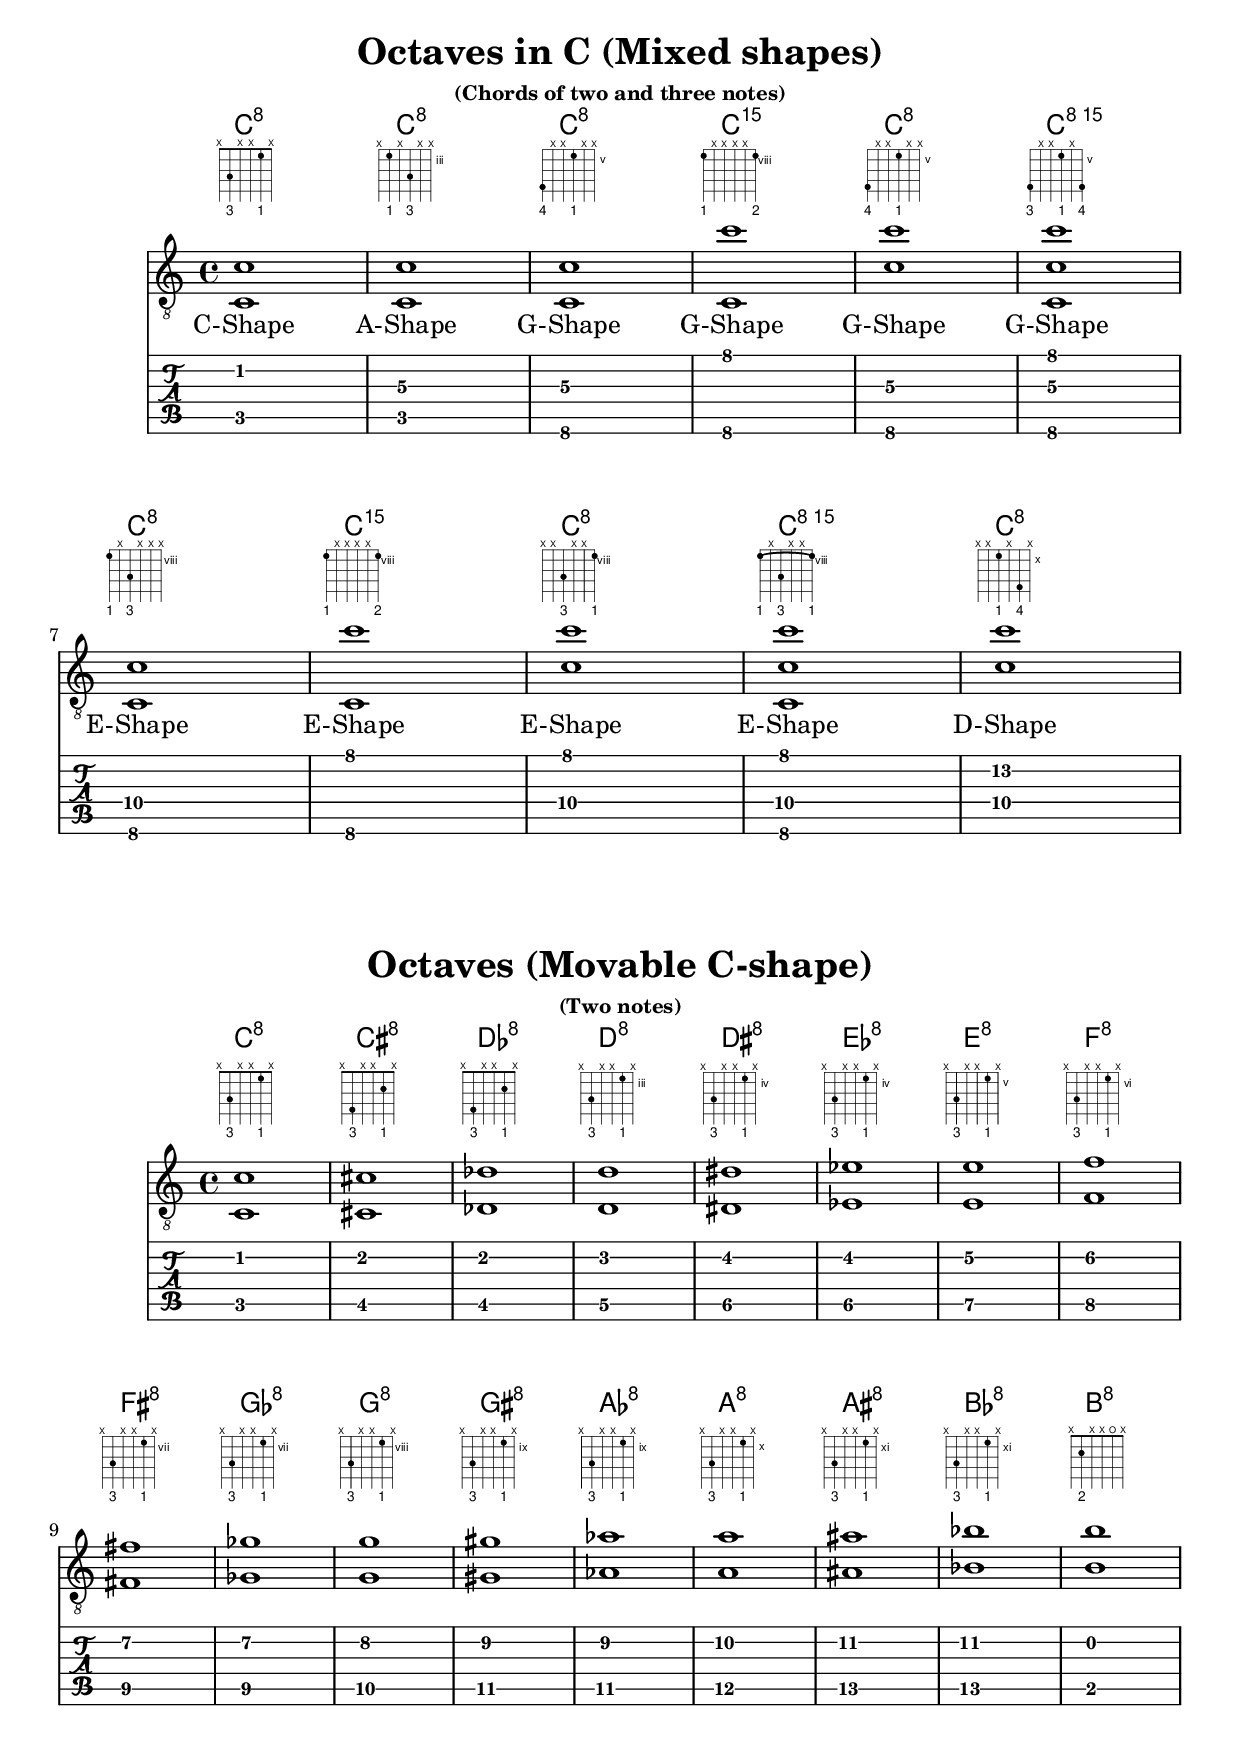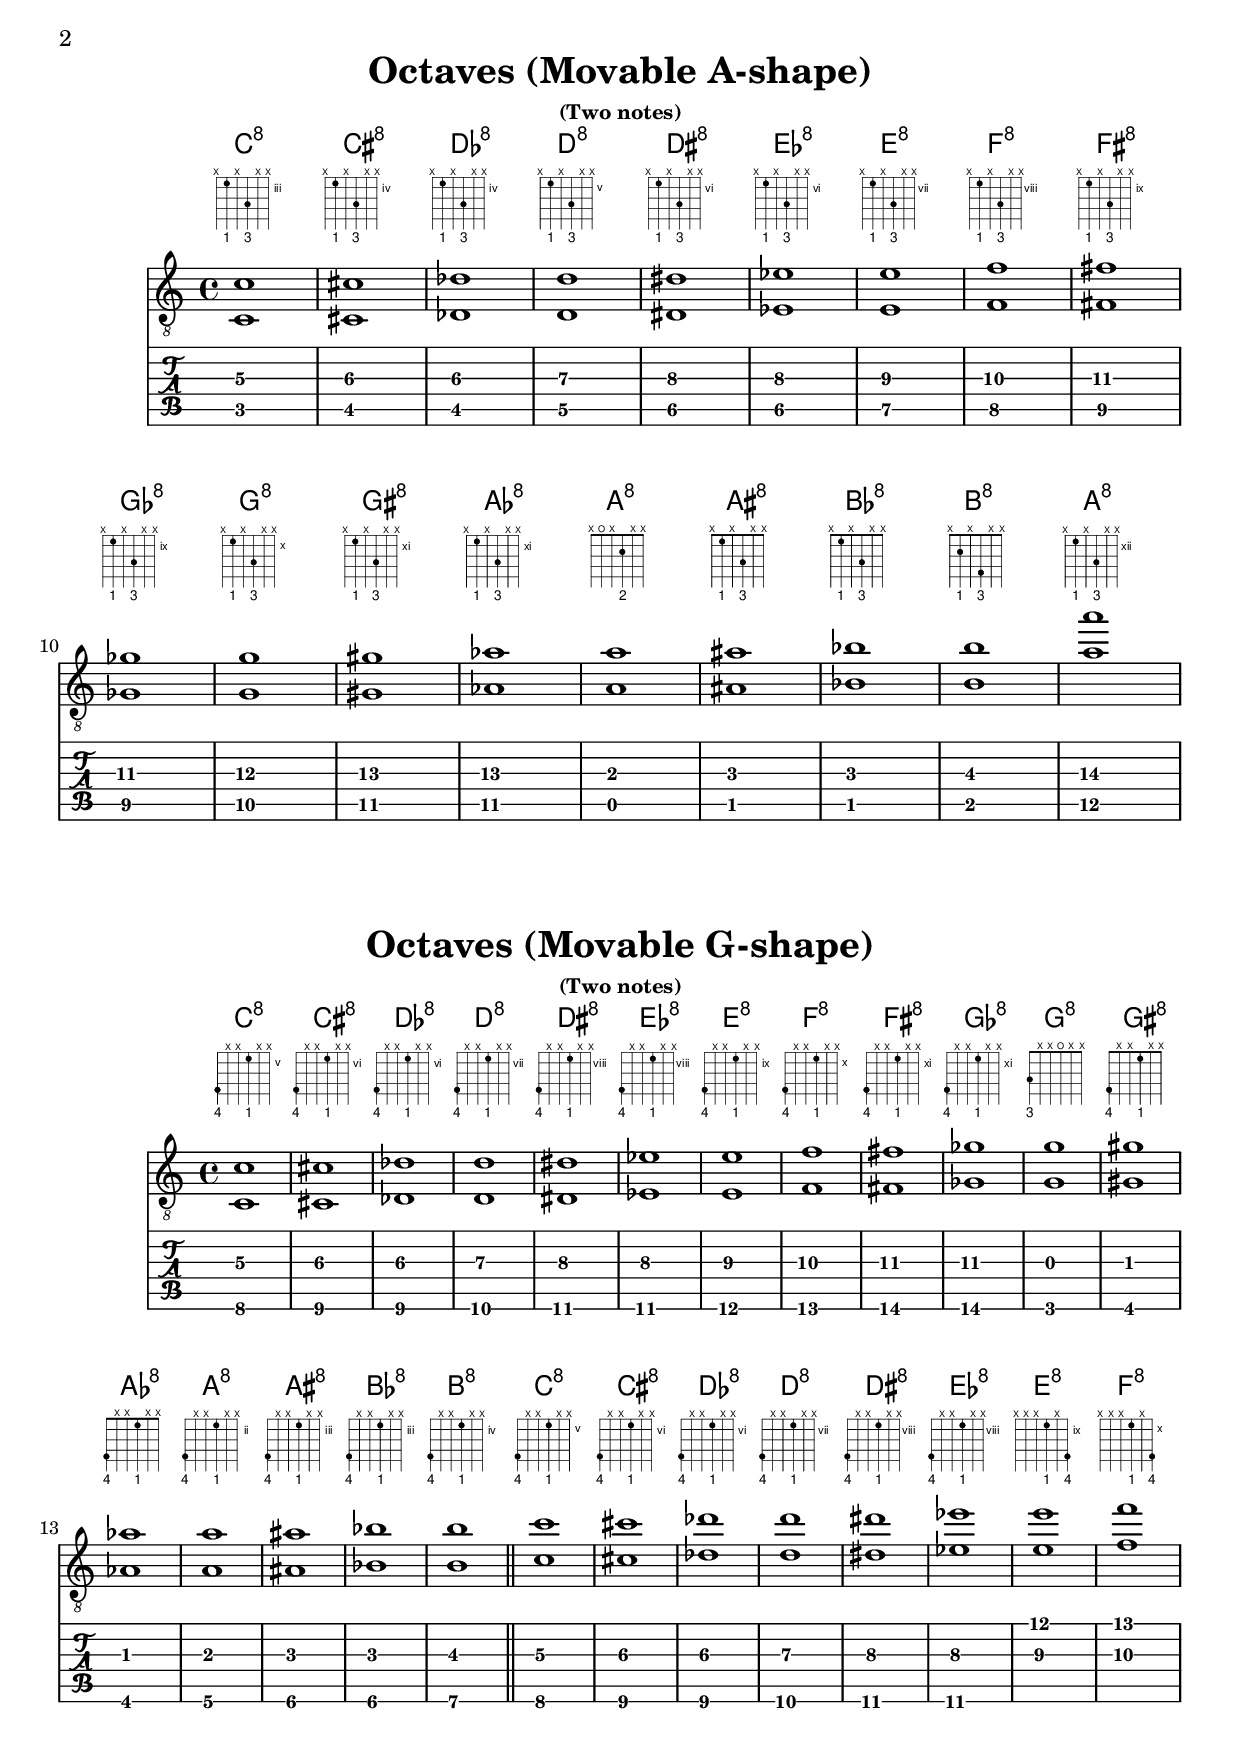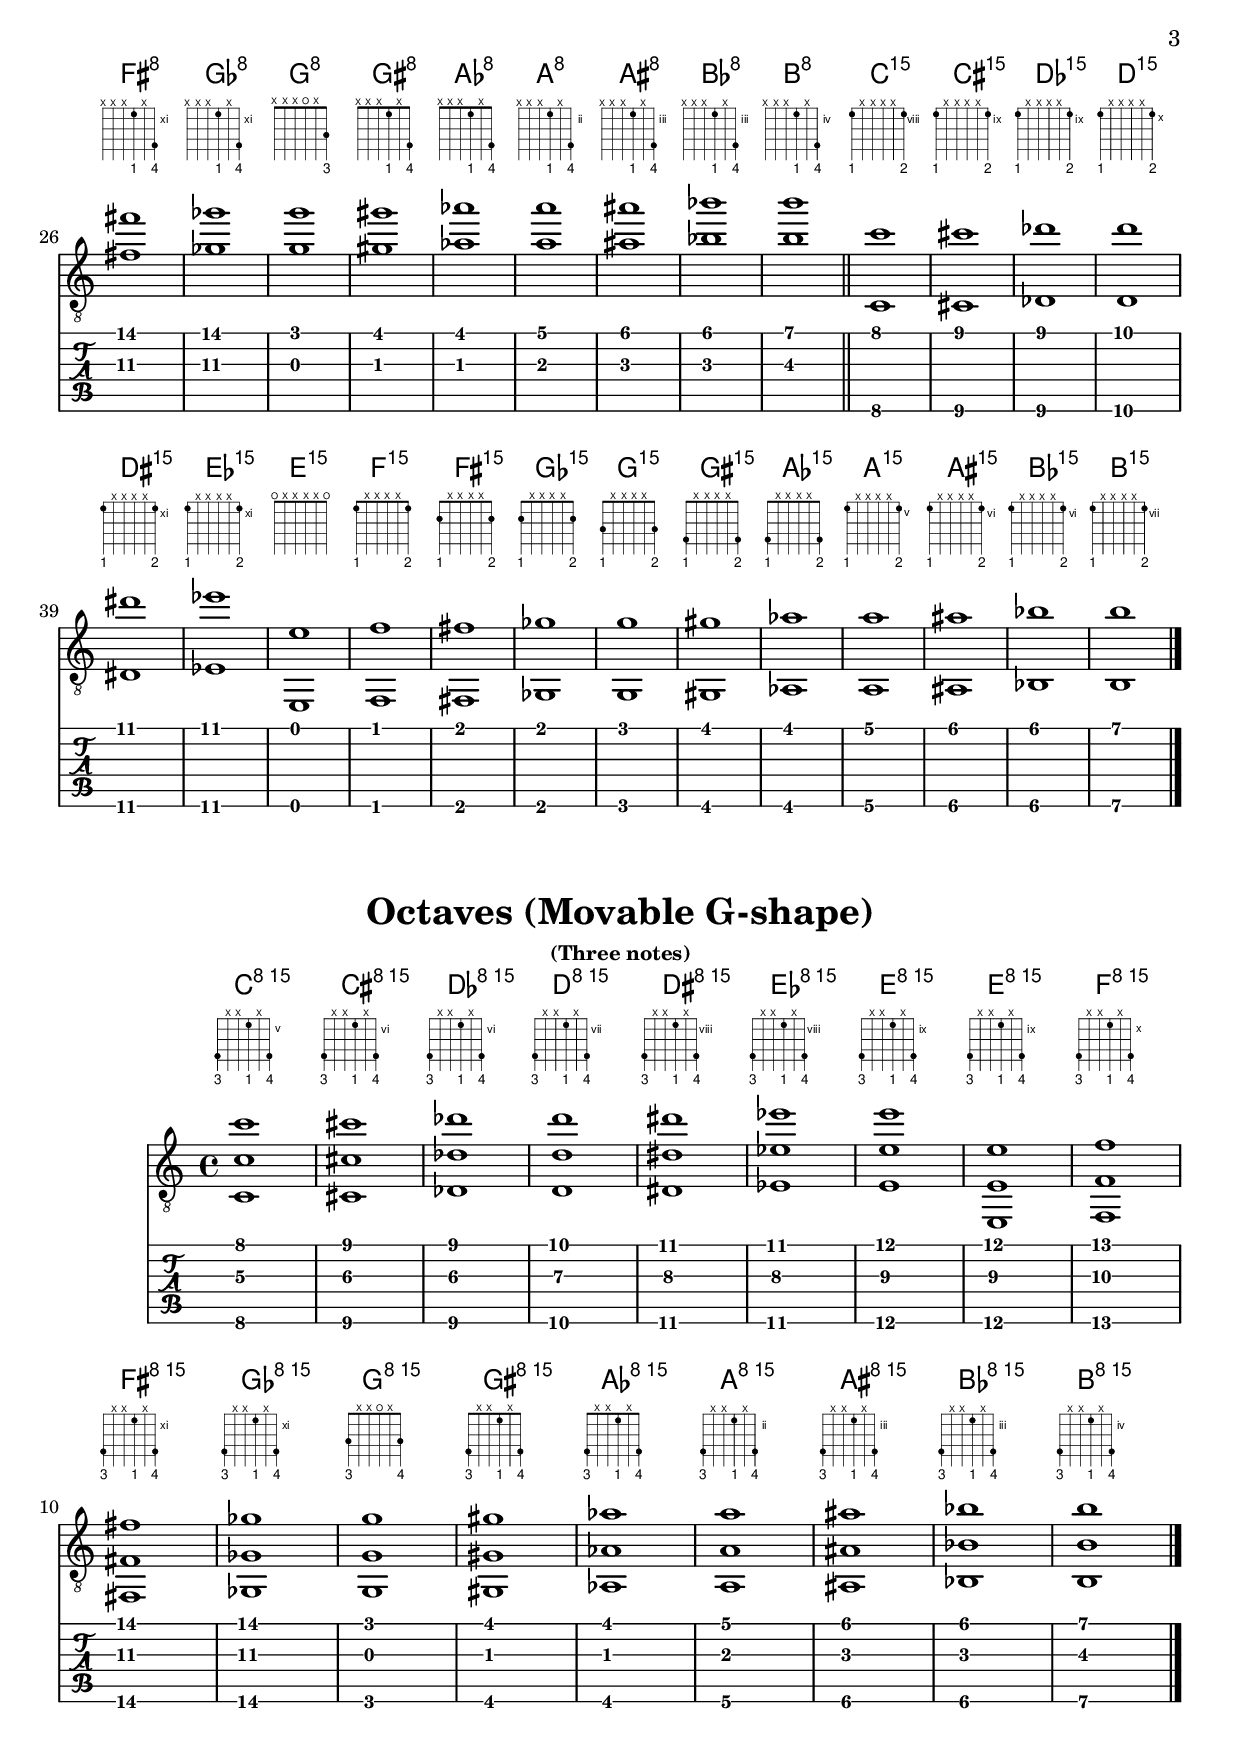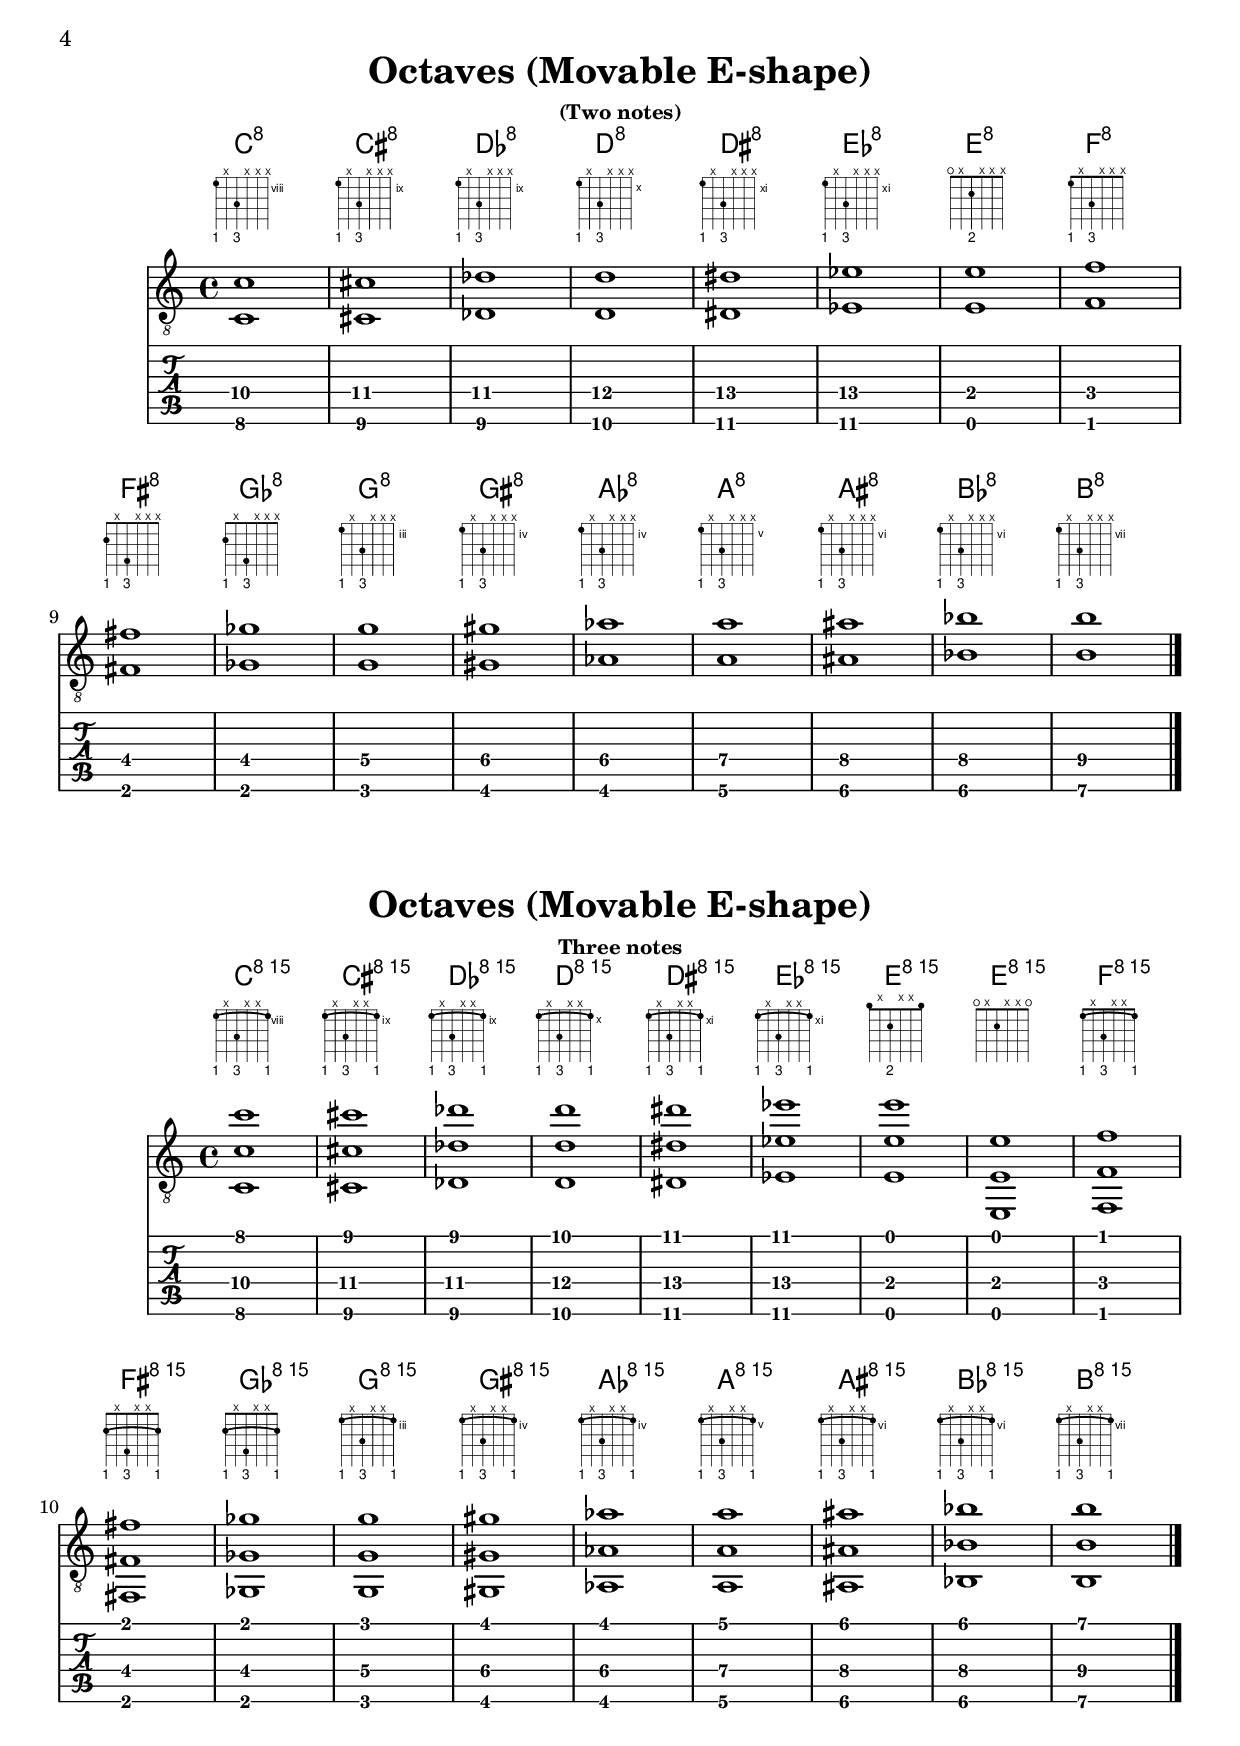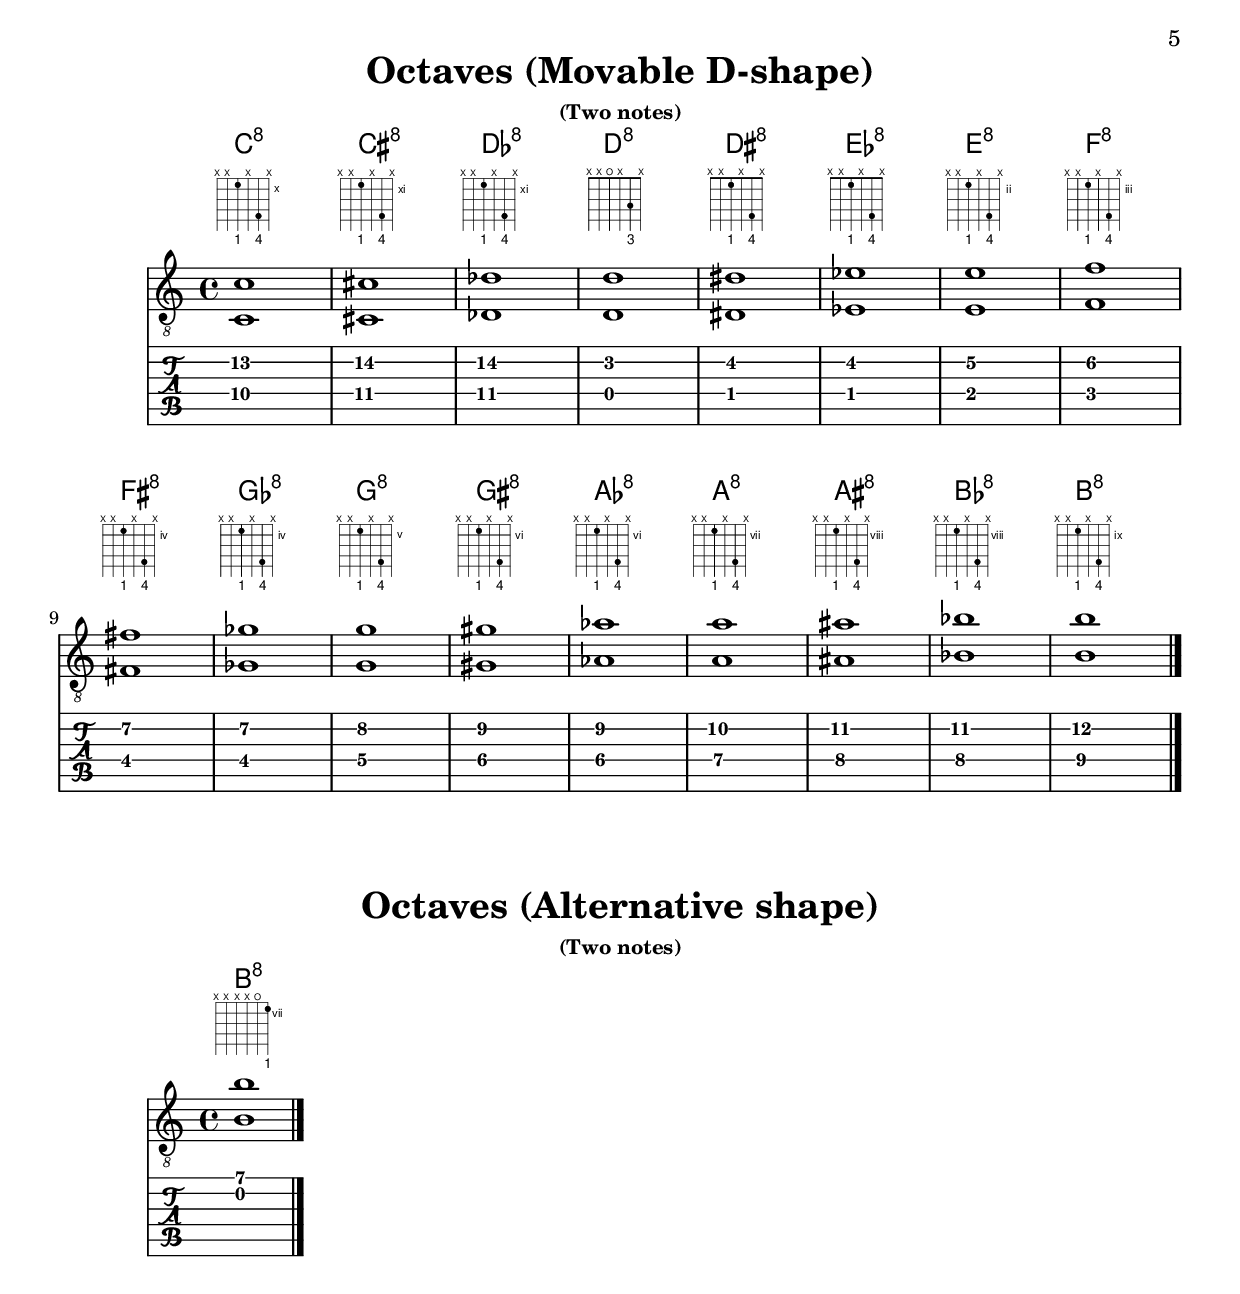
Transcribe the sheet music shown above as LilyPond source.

\version "2.19.15"
%\include "predefined-guitar-fretboards.ly"
\include "../c-shape.ly"
\include "../a-shape.ly"
\include "../g-shape.ly"
\include "../e-shape.ly"
\include "../d-shape.ly"
\include "../alt-shape.ly"

\layout {
   \context { %\Score
      %\override StringNumber.transparent = ##t
      \Voice
      \remove "New_fingering_engraver"
   }
}

\paper {
  print-all-headers = ##t
}

%%%%%%%%%%%%%%%%%%%%%%%%%%%%%%%%%%%%%%%%%%%%%%%%%%
%%%%%%%%%%%%%%%%%%%%% OCTAVES %%%%%%%%%%%%%%%%%%%%
%%%%%%%%%%%%%%%%%%%%%%%%%%%%%%%%%%%%%%%%%%%%%%%%%%

octavesMixedShapesInC = {
  \cShape
%  \chordmode { c:1.8 }
  <c c'>1
  \aShape
  <c c'>1
  \gShape
  <c c'>1
  <c c''>1
  <c' c''>1
  <c c' c''>1
  \eShape
  <c c'>1
  <c c''>
  <c' c''>
  <c c' c''>
  \dShape
  <c' c''>
%  \bar "|."
}

octavesMixedShapesInCDescription = \lyricmode {
  C-Shape 
  A-Shape 
  G-Shape G-Shape G-Shape G-Shape 
  E-Shape E-Shape E-Shape E-Shape
  D-Shape
}

octavesTwoNotes = {
% * Unisons (1 pitch name)
% **  perfect octaves
% *** (root position)
% **** (two notes)
% ***** (octave on the top)
  %\chordmode { c,1:1.8 }
  <c c'>1
  \transpose c cis { <c c'>1 }
  \transpose c des { <c c'>1 }
  \transpose c d { <c c'>1 }
  \transpose c dis { <c c'>1 }
  \transpose c es { <c c'>1 }
  \transpose c e { <c c'>1 }
  \transpose c f { <c c'>1 }
  \transpose c fis { <c c'>1 }
  \transpose c ges { <c c'>1 }
  \transpose c g { <c c'>1 }
  \transpose c gis { <c c'>1 }
  \transpose c as { <c c'>1 }
  \transpose c a { <c c'>1 }
  \transpose c ais { <c c'>1 }
  \transpose c bes { <c c'>1 }
  \transpose c b { <c c'>1 }
}

doubleOctavesTwoNotes = {
% * Monads (1 pitch name)
% ** perfect octaves
% *** (root position)
% **** (two notes)
% ***** (octave on the top)
  %\chordmode { c,1:1.15 }
  <c c''>1
  \transpose c cis { <c c''>1 }
  \transpose c des { <c c''>1 }
  \transpose c d { <c c''>1 }
  \transpose c dis { <c c''>1 }
  \transpose c es { <c c''>1 }
  \transpose c e, { <c c''>1 }
  \transpose c f, { <c c''>1 }
  \transpose c fis, { <c c''>1 }
  \transpose c ges, { <c c''>1 }
  \transpose c g, { <c c''>1 }
  \transpose c gis, { <c c''>1 }
  \transpose c as, { <c c''>1 }
  \transpose c a, { <c c''>1 }
  \transpose c ais, { <c c''>1 }
  \transpose c bes, { <c c''>1 }
  \transpose c b, { <c c''>1 }
}

octavesThreeNotes = {
% * Monads
% ** perfect octaves
% *** (root position)
% **** three notes
% ***** (octave on the top)
  %\chordmode { c,1:1.8.15 }
  <c c' c''>1
  \transpose c cis { <c c' c''>1 }
  \transpose c des { <c c' c''>1 }
  \transpose c d { <c c' c''>1 }
  \transpose c dis { <c c' c''>1 }
  \transpose c es { <c c' c''>1 }
  \transpose c e { <c c' c''>1 }
  \transpose c e, { <c c' c''>1 }
  \transpose c f, { <c c' c''>1 }
  \transpose c fis, { <c c' c''>1 }
  \transpose c ges, { <c c' c''>1 }
  \transpose c g, { <c c' c''>1 }
  \transpose c gis, { <c c' c''>1 }
  \transpose c as, { <c c' c''>1 }
  \transpose c a, { <c c' c''>1 }
  \transpose c ais, { <c c' c''>1 }
  \transpose c bes, { <c c' c''>1 }
  \transpose c b, { <c c' c''>1 }
}

%%%%%%%%%%%%%%%%%%%%%%%%%%%%%%%%%%%%%%%%%%%%%%%%%%
%%%%%%%%%%%%%% SCORE DEFINITIONS %%%%%%%%%%%%%%%%%
%%%%%%%%%%%%%%%%%%%%%%%%%%%%%%%%%%%%%%%%%%%%%%%%%%


\bookpart {
     %%{
  \score {
    <<    
      \new ChordNames {
        \octavesMixedShapesInC
      }
      \new FretBoards {
        \octavesMixedShapesInC
      }
      \new Voice = "octaves" {
        \clef "treble_8"
        \octavesMixedShapesInC
      }
      \new Lyrics \lyricsto octaves {
        \octavesMixedShapesInCDescription
      }
      \new TabStaff {
        \octavesMixedShapesInC
      }
    >>
    \header {
      title = "Octaves in C (Mixed shapes)"
      %subtitle = "(Root position)"
      subsubtitle = "(Chords of two and three notes)"
%      subtitle = "Two and three notes"
 %     piece = "(Octave on the top)"
    }
  }
%}
%%{
  \score {
    <<    
      \new ChordNames {
        \octavesTwoNotes
      }
      \new FretBoards {
        \cShape
        \octavesTwoNotes
      }
      \new Staff {
        \clef "treble_8"
        \cShape
        \octavesTwoNotes
      }
      \new TabStaff {
        \cShape
        \octavesTwoNotes
      }
    >>
    \header {
      title = "Octaves (Movable C-shape)"
%      subtitle = "(Root position)"
      subsubtitle = "(Two notes)"
%      piece = "(Octave on the top)"
    }
  }
%}
%%{
  \score {
    <<    
      \new ChordNames {
        \octavesTwoNotes 
	\transpose c a' { <c c'>1 }
      }
      \new FretBoards {
        \aShape
        \octavesTwoNotes
	\transpose c a' { <c c'>1 }
      }
      \new Staff {
        \clef "treble_8"
        \aShape
        \octavesTwoNotes
	\transpose c a' { <c c'>1 }
      }
      \new TabStaff {
        \aShape
        \octavesTwoNotes
	\transpose c a' { <c c'>1 }
      }
    >>
    \header {
      title = "Octaves (Movable A-shape)"
%      subtitle = "(Root position)"
      subsubtitle = "(Two notes)"
%      piece = "(Octave on the top)"
    }
  }
%}
%%{
  \score {
    <<    
      \new ChordNames {
        \gShape
        \octavesTwoNotes
        \transpose c c' {\octavesTwoNotes}
        \doubleOctavesTwoNotes
      }
      \new FretBoards {
        \gShape
        \octavesTwoNotes
        \transpose c c' {\octavesTwoNotes}
        \doubleOctavesTwoNotes
      }
      \new Staff {
        \clef "treble_8"
        \gShape
        \octavesTwoNotes
        \bar "||"
        \transpose c c' {\octavesTwoNotes}
        \bar "||"
        \doubleOctavesTwoNotes
        \bar "|."
      }
      \new TabStaff {
        \gShape
        \octavesTwoNotes
        \transpose c c' {\octavesTwoNotes}
        \doubleOctavesTwoNotes
      }
    >>
    \header {
      title = "Octaves (Movable G-shape)"
%      subtitle = "(Root position)"
      subsubtitle = "(Two notes)"
%      piece = "(Octave on top)"
    }
  }
%}
%%{
  \score {
    <<    
      \new ChordNames {
        \gShape
        \octavesThreeNotes
      }
      \new FretBoards {
        \gShape
        \octavesThreeNotes
      }
      \new Staff {
        \clef "treble_8"
        \gShape
        \octavesThreeNotes
        \bar "|."
      }
      \new TabStaff {
        \gShape
        \octavesThreeNotes
      }
    >>
    \header {
      title = "Octaves (Movable G-shape)"
%      subtitle = "(Root position)"
      subsubtitle = "(Three notes)"
%      piece = "(Octave on top)"
    }
  }
%}
%%{
  \score {
    <<    
      \new ChordNames {
        \octavesTwoNotes
      }
      \new FretBoards {
        \eShape
        \octavesTwoNotes
      }
      \new Staff {
        \clef "treble_8"
        \eShape
        \octavesTwoNotes
        \bar "|."
      }
      \new TabStaff {
        \eShape
        \octavesTwoNotes
      }
    >>
    \header {
      title = "Octaves (Movable E-shape)"
%      subtitle = "(Root position)"
      subsubtitle = "(Two notes)"
%      piece = "(Octave on the top)"
    }
  }
%}
%%{
  \score {
    <<    
      \new ChordNames {
        \octavesThreeNotes
      }
      \new FretBoards {
        \eShape
        \octavesThreeNotes
      }
      \new Staff {
        \clef "treble_8"
        \eShape
        \octavesThreeNotes
        \bar "|."
      }
      \new TabStaff {
        \eShape
        \octavesThreeNotes
      }
    >>
    \header {
      title = "Octaves (Movable E-shape)"
%      subtitle = "(Root position)"
      subsubtitle = "Three notes"
%      piece = "(Octave on top)"
    }
  }
%}
%%{
  \score {
    <<    
      \new ChordNames {
        \octavesTwoNotes
      }
      \new FretBoards {
        \dShape
        \octavesTwoNotes
      }
      \new Staff { 
        \clef "treble_8"
        \dShape
        \octavesTwoNotes
        \bar "|."
      }
      \new TabStaff  {
        \dShape
        \octavesTwoNotes
      }
    >>
    \header {
      title = "Octaves (Movable D-shape)"
%      subtitle = "(Root position)"
      subsubtitle = "(Two notes)"
%      piece = "(Octave on the top)"
    }
  }
%}
%%{
  \score {
    <<    
      \new ChordNames {
        \chordmode { b1:1.8 }
      }
      \new FretBoards {
        \altShape
        %\chordmode { b1:1.8 }
        <b b'>1
      }
      \new Staff { 
        \clef "treble_8"
        \altShape
        %\chordmode { b1:1.8 }
        <b b'>1
        \bar "|."
      }
      \new TabStaff  {
        \altShape
        %\chordmode { b1:1.8 }
        <b b'>1
      }
    >>
    \header {
      title = "Octaves (Alternative shape)"
%      subtitle = "(Root position)"
      subsubtitle = "(Two notes)"
%      piece = "(Octave on the top)"
    }
  }
%}
}

